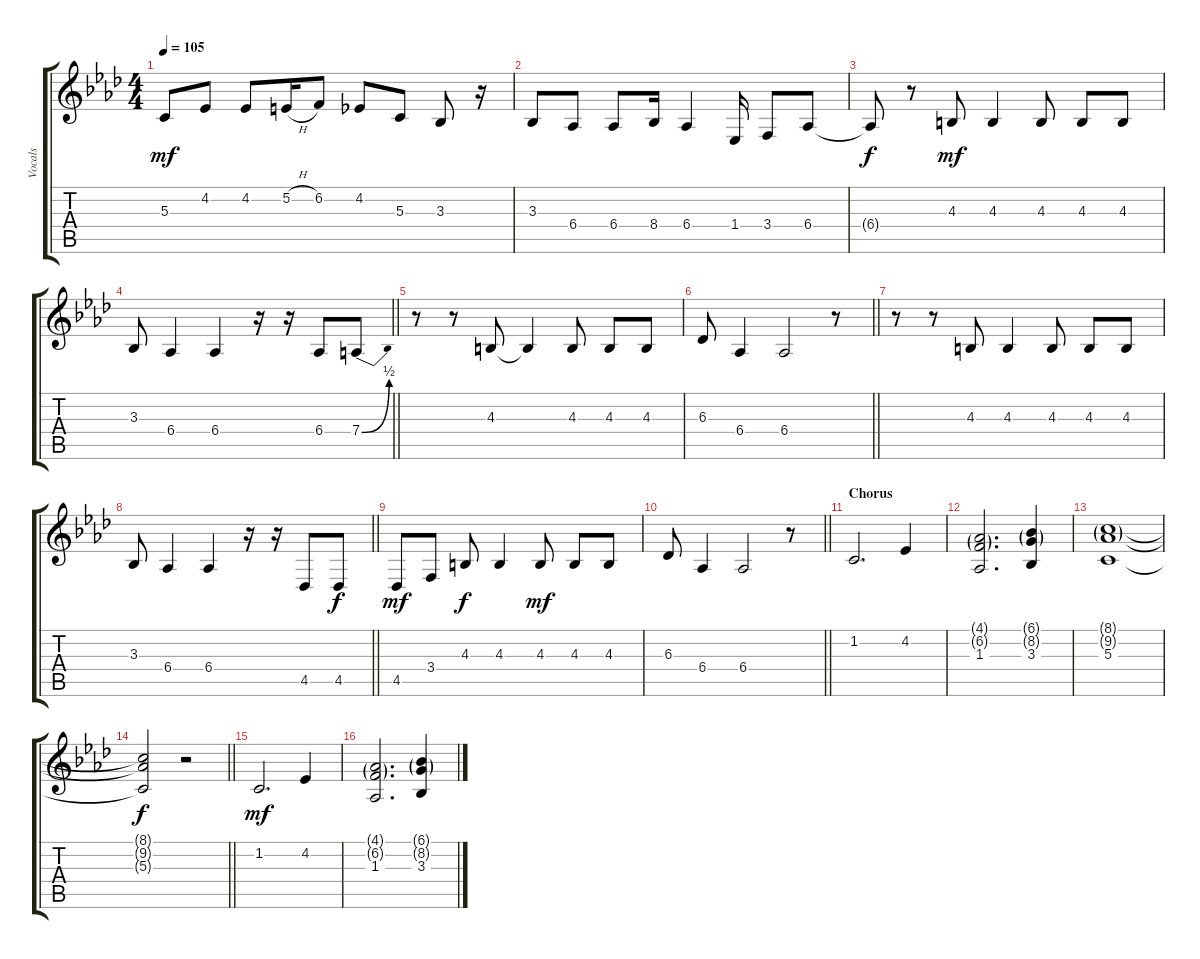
\track ("Vocals" "Vocals") {instrument flute}
\staff {score tabs}
\tuning (E4 B3 G3 D3 A2 E2) {hide}
\ts (4 4)
\section ("" "")
\tempo 105
\clef g2
\ks fminor
5.3.8{dy mf} 4.2.8 4.2.8 5.2{h}.16 6.2.8 4.2.8 5.3.8 3.3.8 r.16 |
3.3.8 6.4.8 6.4.8 8.4.16 6.4.4 1.4.16 3.4.8 6.4.8 |
6.4{t}.8{dy f} r.8 4.3.8{dy mf} 4.3.4 4.3.8 4.3.8 4.3.8 |
\barLineRight lightlight
3.3.8 6.4.4 6.4.4 r.16 r.16 6.4.8 7.4{be (bend 0 0 60 2)}.8 |
\section ("" "")
r.8 r.8 4.3.8 4.3{t}.4 4.3.8 4.3.8 4.3.8 |
\barLineRight lightlight
6.3.8 6.4.4 6.4.2 r.8 |
r.8 r.8 4.3.8 4.3.4 4.3.8 4.3.8 4.3.8 |
\barLineRight lightlight
3.3.8 6.4.4 6.4.4 r.16 r.16 4.5.8 4.5.8{dy f} |
\section ("" "")
4.5.8{dy mf} 3.4.8 4.3.8{dy f} 4.3.4 4.3.8{dy mf} 4.3.8 4.3.8 |
\barLineRight lightlight
6.3.8 6.4.4 6.4.2 r.8 |
\section ("" "Chorus")
1.2.2{d} 4.2.4 |
(4.1{g} 6.2{g} 1.3).2{d} (6.1{g} 8.2{g} 3.3).4 |
(8.1{g} 9.2{g} 5.3).1 |
\barLineRight lightlight
(8.1{t} 9.2{t} 5.3{t}).2{dy f} r.2 |
\section ("" "")
1.2.2{d dy mf} 4.2.4 |
(4.1{g} 6.2{g} 1.3).2{d} (6.1{g} 8.2{g} 3.3).4
